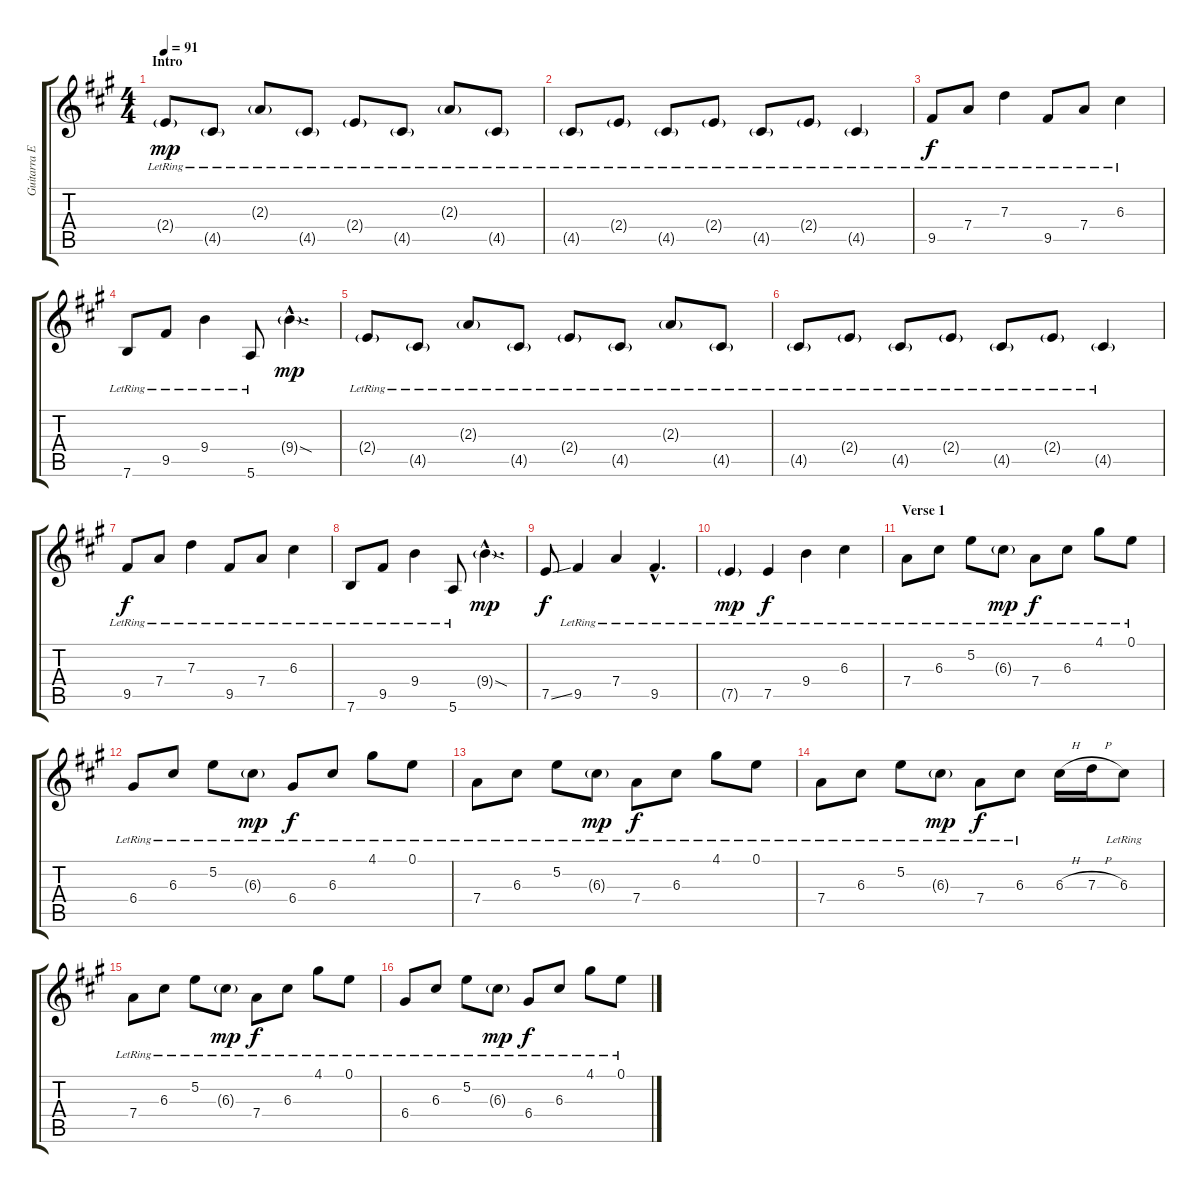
\track ("Guitarra Eléctrica" "Guitarra E") {instrument electricguitarjazz}
\staff {score tabs}
\tuning (E4 B3 G3 D3 A2 E2) {hide}
\ts (4 4)
\section ("" "Intro")
\tempo 91
\clef g2
\ks a
2.4{g lr}.8{dy mp instrument electricguitarjazz} 4.5{g lr}.8 2.3{g lr}.8 4.5{g lr}.8 2.4{g lr}.8 4.5{g lr}.8 2.3{g lr}.8 4.5{g lr}.8 |
4.5{g lr}.8 2.4{g lr}.8 4.5{g lr}.8 2.4{g lr}.8 4.5{g lr}.8 2.4{g lr}.8 4.5{g lr}.4 |
9.5{lr}.8{dy f} 7.4{lr}.8 7.3{lr}.4 9.5{lr}.8 7.4{lr}.8 6.3{lr}.4 |
7.6{lr}.8 9.5{lr}.8 9.4{lr}.4 5.6{lr}.8 9.4{sod g hac}.4{d dy mp} |
2.4{g lr}.8 4.5{g lr}.8 2.3{g lr}.8 4.5{g lr}.8 2.4{g lr}.8 4.5{g lr}.8 2.3{g lr}.8 4.5{g lr}.8 |
4.5{g lr}.8 2.4{g lr}.8 4.5{g lr}.8 2.4{g lr}.8 4.5{g lr}.8 2.4{g lr}.8 4.5{g lr}.4 |
9.5{lr}.8{dy f} 7.4{lr}.8 7.3{lr}.4 9.5{lr}.8 7.4{lr}.8 6.3{lr}.4 |
7.6{lr}.8 9.5{lr}.8 9.4{lr}.4 5.6{lr}.8 9.4{sod g hac}.4{d dy mp} |
7.5{ss}.8{dy f} 9.5{lr}.4 7.4{lr}.4 9.5{hac lr}.4{d} |
7.5{g lr}.4{dy mp} 7.5{lr}.4{dy f} 9.4{lr}.4 6.3{lr}.4 |
\section ("" "Verse 1")
7.4{lr}.8 6.3{lr}.8 5.2{lr}.8 6.3{g lr}.8{dy mp} 7.4{lr}.8{dy f} 6.3{lr}.8 4.1{lr}.8 0.1{lr}.8 |
6.4{lr}.8 6.3{lr}.8 5.2{lr}.8 6.3{g lr}.8{dy mp} 6.4{lr}.8{dy f} 6.3{lr}.8 4.1{lr}.8 0.1{lr}.8 |
7.4{lr}.8 6.3{lr}.8 5.2{lr}.8 6.3{g lr}.8{dy mp} 7.4{lr}.8{dy f} 6.3{lr}.8 4.1{lr}.8 0.1{lr}.8 |
7.4{lr}.8 6.3{lr}.8 5.2{lr}.8 6.3{g lr}.8{dy mp} 7.4{lr}.8{dy f} 6.3{lr}.8 6.3{h}.16 7.3{h}.16 6.3{lr}.8 |
7.4{lr}.8 6.3{lr}.8 5.2{lr}.8 6.3{g lr}.8{dy mp} 7.4{lr}.8{dy f} 6.3{lr}.8 4.1{lr}.8 0.1{lr}.8 |
6.4{lr}.8 6.3{lr}.8 5.2{lr}.8 6.3{g lr}.8{dy mp} 6.4{lr}.8{dy f} 6.3{lr}.8 4.1{lr}.8 0.1{lr}.8
